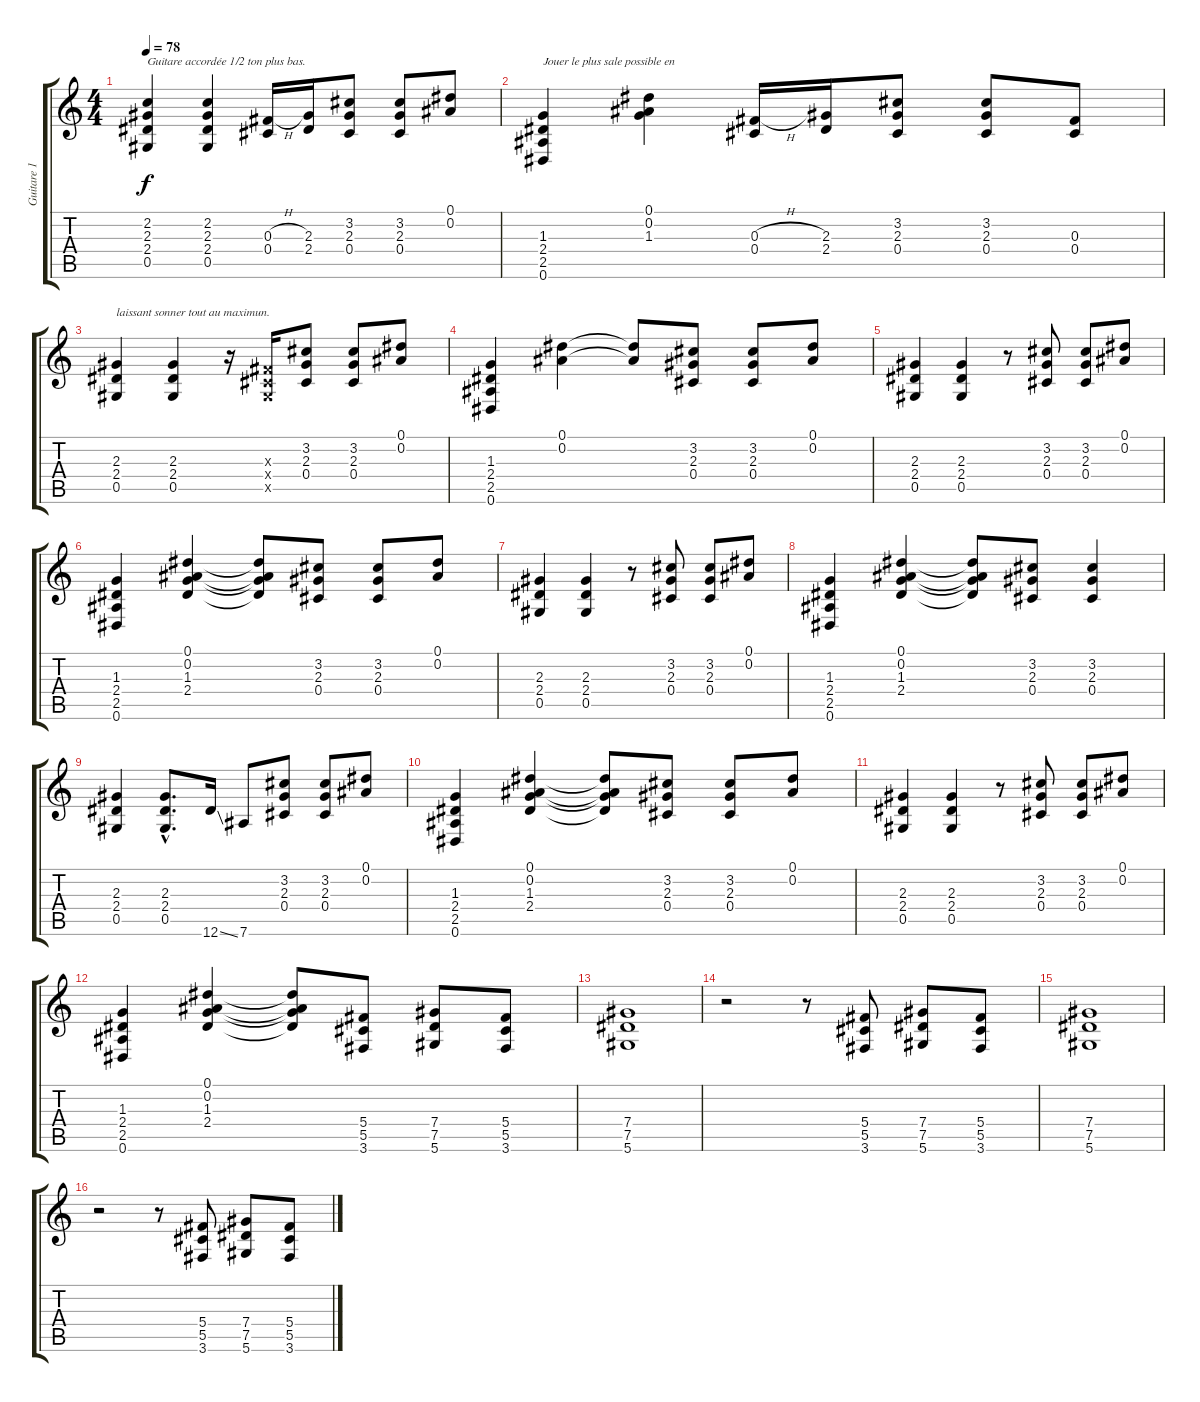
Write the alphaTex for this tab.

\track ("Guitare 1 (Jimi Hendrix)" "Guitare 1 ") {instrument distortionguitar}
\staff {score tabs}
\tuning (Eb4 Bb3 Gb3 Db3 Ab2 Eb2) {hide}
\ts (4 4)
\tempo 78
\clef g2
\ks c
(2.2 2.3 2.4 0.5).4{txt "Guitare accordée 1/2 ton plus bas." dy f instrument distortionguitar} (2.2 2.3 2.4 0.5).4 (0.3{h} 0.4).16 (2.3 2.4).16 (3.2 2.3 0.4).8 (3.2 2.3 0.4).8 (0.1 0.2).8 |
(1.3 2.4 2.5 0.6).4{txt "Jouer le plus sale possible en"} (0.1 0.2 1.3).4 (0.3{h} 0.4).16 (2.3 2.4).16 (3.2 2.3 0.4).8 (3.2 2.3 0.4).8 (0.3 0.4).8 |
(2.3 2.4 0.5).4{txt "laissant sonner tout au maximun."} (2.3 2.4 0.5).4 r.16 (0.3{x} 0.4{x} 0.5{x}).16 (3.2 2.3 0.4).8 (3.2 2.3 0.4).8 (0.1 0.2).8 |
(1.3 2.4 2.5 0.6).4 (0.1 0.2).4 (0.1{t} 0.2{t}).8 (3.2 2.3 0.4).8 (3.2 2.3 0.4).8 (0.1 0.2).8 |
(2.3 2.4 0.5).4 (2.3 2.4 0.5).4 r.8 (3.2 2.3 0.4).8 (3.2 2.3 0.4).8 (0.1 0.2).8 |
(1.3 2.4 2.5 0.6).4 (0.1 0.2 1.3 2.4).4 (0.1{t} 0.2{t} 1.3{t} 2.4{t}).8 (3.2 2.3 0.4).8 (3.2 2.3 0.4).8 (0.1 0.2).8 |
(2.3 2.4 0.5).4 (2.3 2.4 0.5).4 r.8 (3.2 2.3 0.4).8 (3.2 2.3 0.4).8 (0.1 0.2).8 |
(1.3 2.4 2.5 0.6).4 (0.1 0.2 1.3 2.4).4 (0.1{t} 0.2{t} 1.3{t} 2.4{t}).8 (3.2 2.3 0.4).8 (3.2 2.3 0.4).4 |
(2.3 2.4 0.5).4 (2.3{hac} 2.4{hac} 0.5{hac}).8{d} 12.6{ss}.16 7.6.8 (3.2 2.3 0.4).8 (3.2 2.3 0.4).8 (0.1 0.2).8 |
(1.3 2.4 2.5 0.6).4 (0.1 0.2 1.3 2.4).4 (0.1{t} 0.2{t} 1.3{t} 2.4{t}).8 (3.2 2.3 0.4).8 (3.2 2.3 0.4).8 (0.1 0.2).8 |
(2.3 2.4 0.5).4 (2.3 2.4 0.5).4 r.8 (3.2 2.3 0.4).8 (3.2 2.3 0.4).8 (0.1 0.2).8 |
(1.3 2.4 2.5 0.6).4 (0.1 0.2 1.3 2.4).4 (0.1{t} 0.2{t} 1.3{t} 2.4{t}).8 (5.4 5.5 3.6).8 (7.4 7.5 5.6).8 (5.4 5.5 3.6).8 |
(7.4 7.5 5.6).1 |
r.2 r.8 (5.4 5.5 3.6).8 (7.4 7.5 5.6).8 (5.4 5.5 3.6).8 |
(7.4 7.5 5.6).1 |
r.2 r.8 (5.4 5.5 3.6).8 (7.4 7.5 5.6).8 (5.4 5.5 3.6).8
